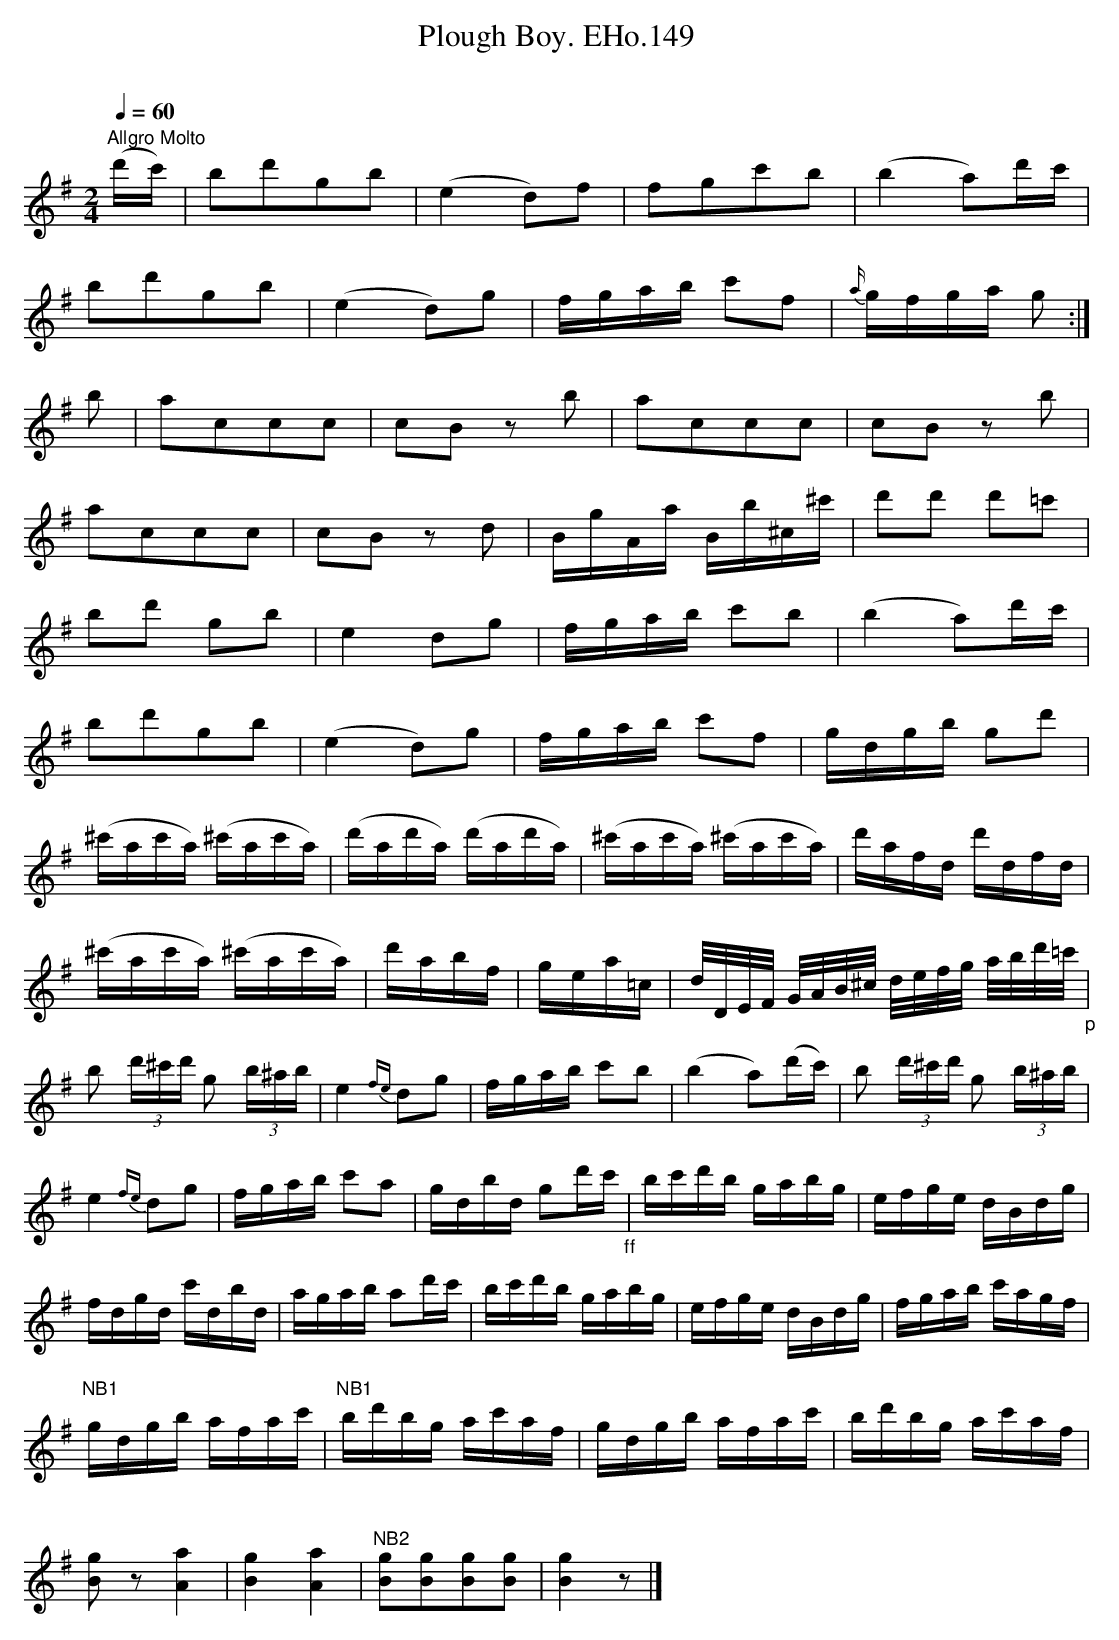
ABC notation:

X:1
T:Plough Boy. EHo.149
M:2/4
L:1/8
Q:1/4=60
O:
K:G
"Allgro Molto"(d'/c'/) | bd'gb | (e2d)f | fgc'b | (b2a)d'/c'/ |
bd'gb | (e2d)g | f/g/a/b/ c'f |{a/}g/f/g/a/ g :|
b | accc | cBz b | accc | cBz b|
accc | cBz d | B/g/A/a/ B/b/^c/^c'/ | d'd' d'=c' |
bd' gb | e2dg | f/g/a/b/ c'b | (b2a)d'/c'/ |
bd'gb | (e2d)g | f/g/a/b/ c'f | g/d/g/b/ gd' |
(^c'/a/c'/a/) (^c'/a/c'/a/) | (d'/a/d'/a/) (d'/a/d'/a/) | (^c'/a/c'/a/) (^c'/a/c'/a/) | d'/a/f/d/ d'/d/f/d/ |
(^c'/a/c'/a/) (^c'/a/c'/a/) | d'/a/b/f/  | g/e/a/=c/ | d//D//E//F// G//A//B//^c// d//e//f//g// a//b//d'//=c'//"_p" |
b (3d'/^c'/d'/ g (3b/^a/b/ | e2{fe}dg | f/g/a/b/ c'b | (b2a)(d'/c'/) | b (3d'/^c'/d'/ g (3b/^a/b/ |
e2{fe}dg | f/g/a/b/ c'a | g/d/b/d/ gd'/c'/"_ff" | b/c'/d'/b/ g/a/b/g/ | e/f/g/e/ d/B/d/g/ |
f/d/g/d/ c'/d/b/d/ | a/g/a/b/ ad'/c'/ | b/c'/d'/b/ g/a/b/g/ | e/f/g/e/ d/B/d/g/ | f/g/a/b/ c'/a/g/f/ |
"NB1" g/d/g/b/ a/f/a/c'/ | "NB1" b/d'/b/g/ a/c'/a/f/ | g/d/g/b/ a/f/a/c'/ | b/d'/b/g/ a/c'/a/f/ |
[Bg]z[A2a2] | [B2g2][A2a2] |"NB2"[Bg][Bg][Bg][Bg] | [B2g2]z |]
